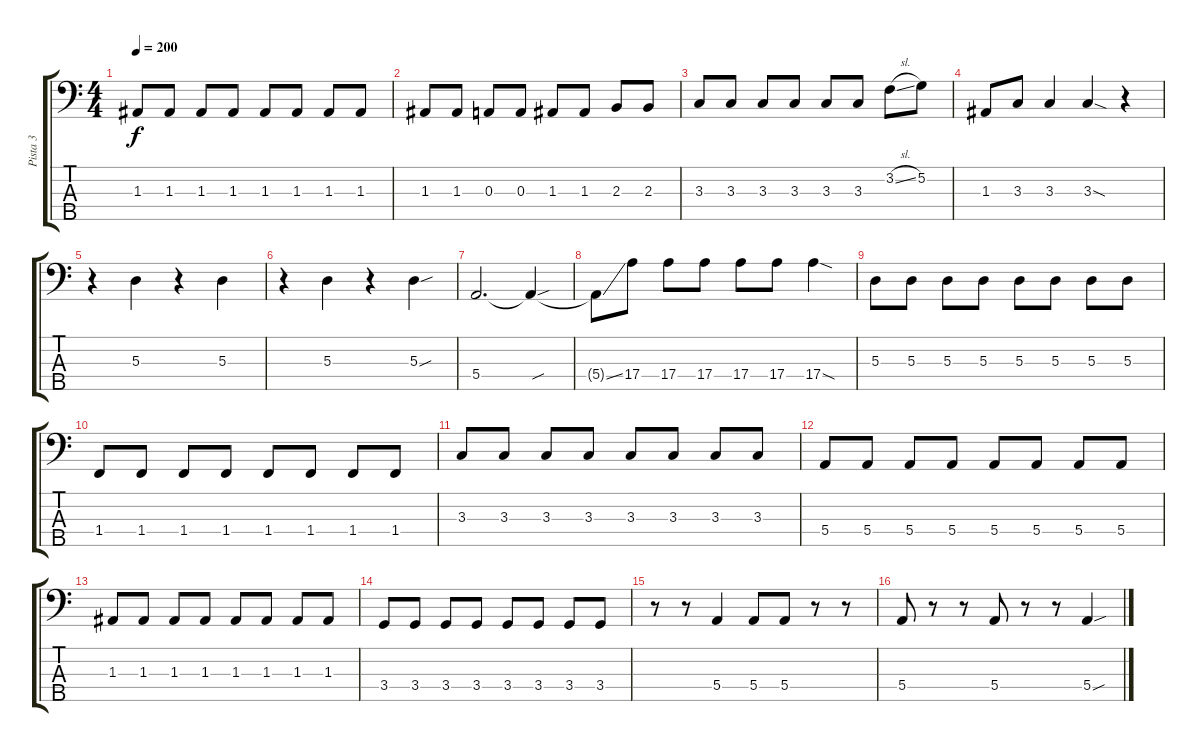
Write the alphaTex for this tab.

\track ("Pista 3" "Pista 3") {instrument electricbassfinger}
\staff {score tabs}
\tuning (G2 D2 A1 E1 B0) {hide}
\ts (4 4)
\tempo 200
\clef f4
\ks c
1.3.8{dy f} 1.3.8 1.3.8 1.3.8 1.3.8 1.3.8 1.3.8 1.3.8 |
1.3.8 1.3.8 0.3.8 0.3.8 1.3.8 1.3.8 2.3.8 2.3.8 |
3.3.8 3.3.8 3.3.8 3.3.8 3.3.8 3.3.8 3.2{sl}.8 5.2.8 |
1.3.8 3.3.8 3.3.4 3.3{sod}.4 r.4 |
r.4 5.3.4 r.4 5.3.4 |
r.4 5.3.4 r.4 5.3{sou}.4 |
5.4.2{d} 5.4{sou t}.4 |
5.4{ss t}.8 17.4.8 17.4.8 17.4.8 17.4.8 17.4.8 17.4{sod}.4 |
5.3.8 5.3.8 5.3.8 5.3.8 5.3.8 5.3.8 5.3.8 5.3.8 |
1.4.8 1.4.8 1.4.8 1.4.8 1.4.8 1.4.8 1.4.8 1.4.8 |
3.3.8 3.3.8 3.3.8 3.3.8 3.3.8 3.3.8 3.3.8 3.3.8 |
5.4.8 5.4.8 5.4.8 5.4.8 5.4.8 5.4.8 5.4.8 5.4.8 |
1.3.8 1.3.8 1.3.8 1.3.8 1.3.8 1.3.8 1.3.8 1.3.8 |
3.4.8 3.4.8 3.4.8 3.4.8 3.4.8 3.4.8 3.4.8 3.4.8 |
r.8 r.8 5.4.4 5.4.8 5.4.8 r.8 r.8 |
5.4.8 r.8 r.8 5.4.8 r.8 r.8 5.4{sou}.4
